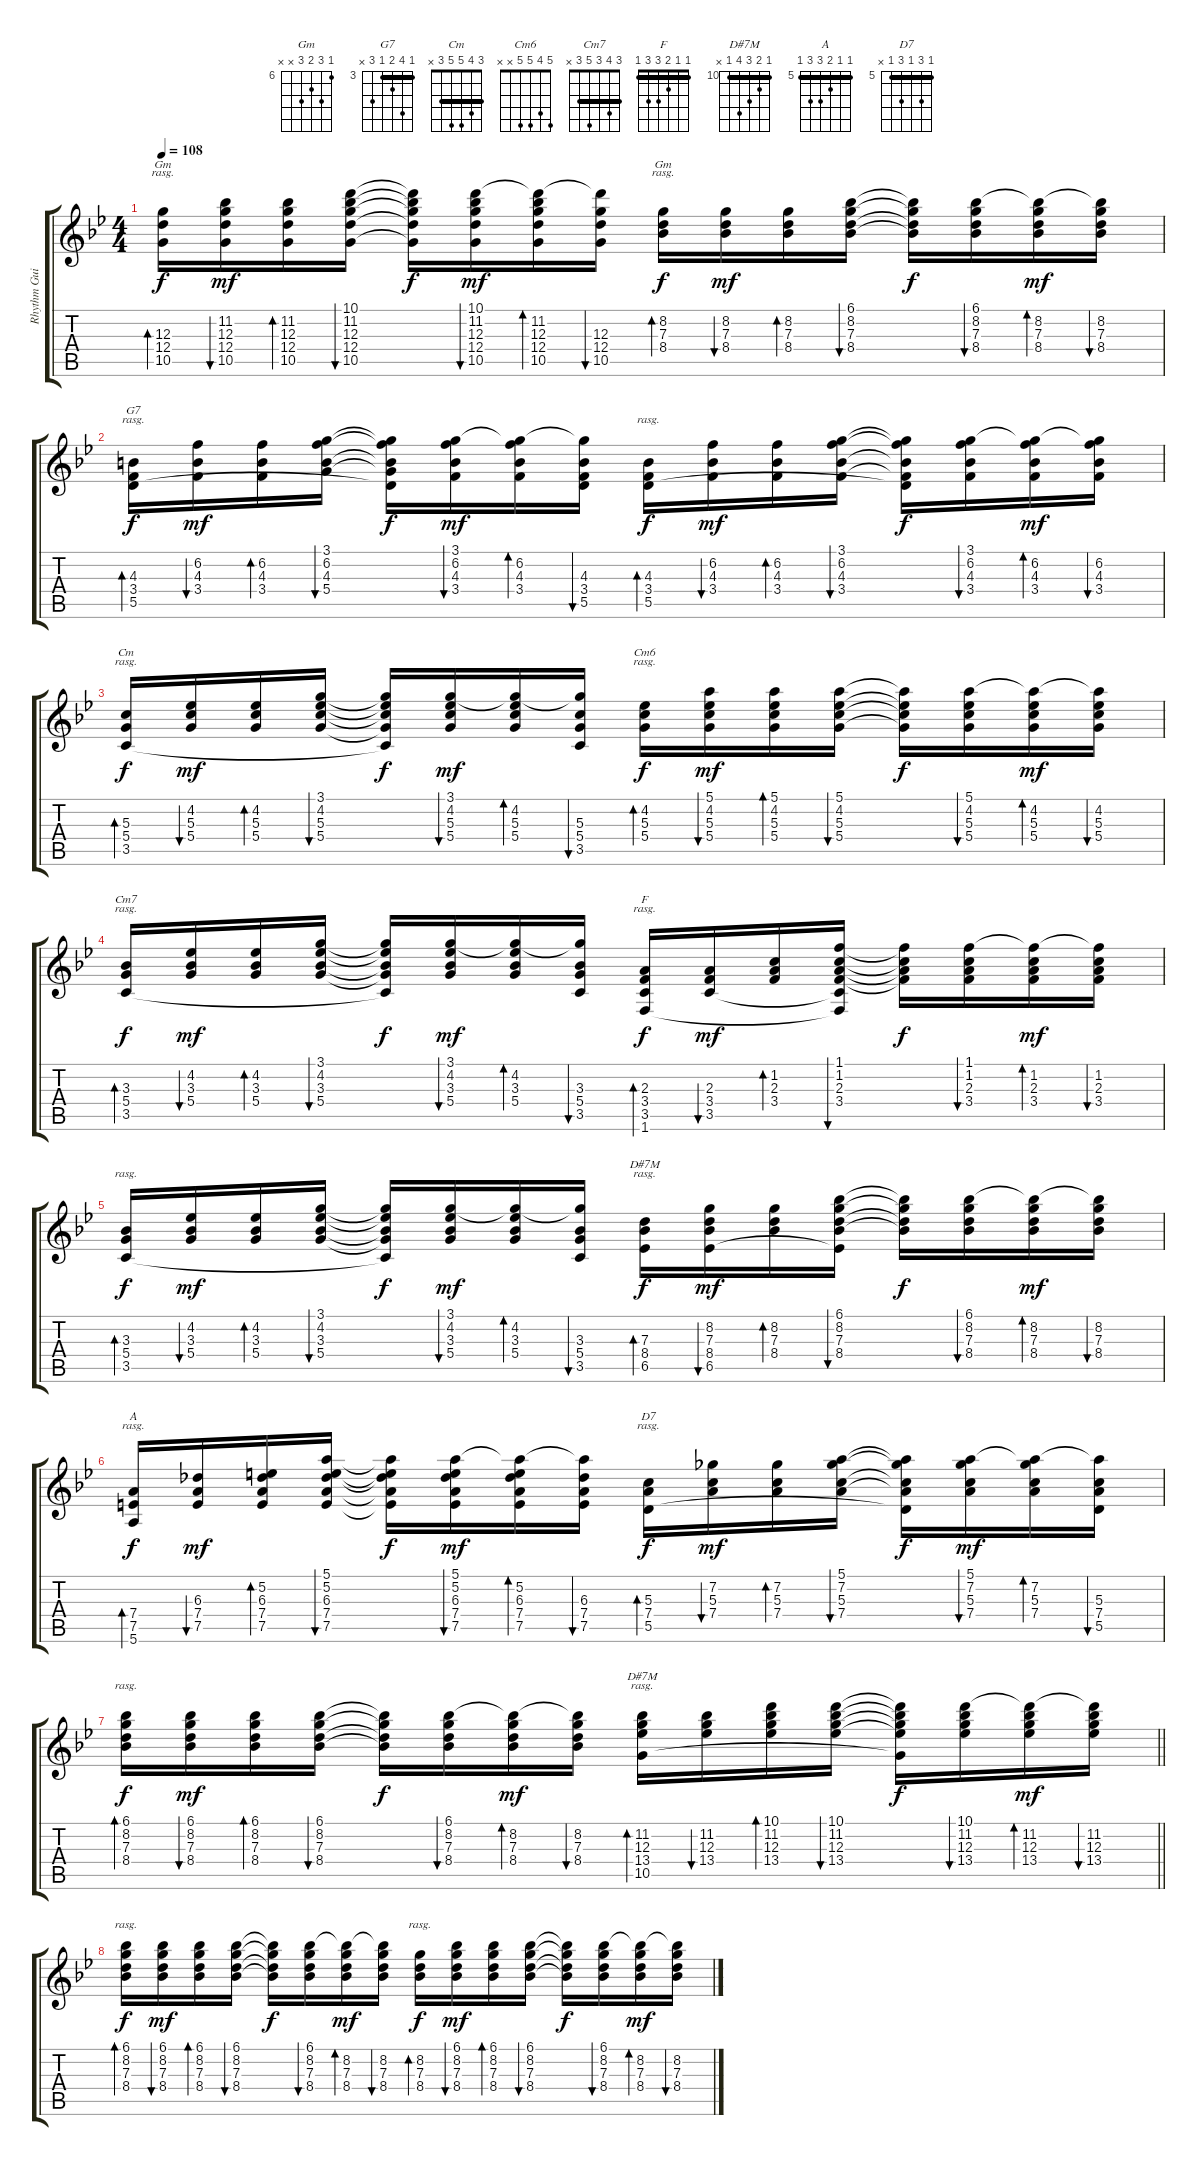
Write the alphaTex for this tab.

\track ("Rhythm Guitar 1" "Rhythm Gui") {instrument acousticguitarnylon}
\staff {score tabs}
\tuning (E4 B3 G3 D3 A2 E2) {hide}
\chord ("Gm" 10 11 12 12 10 x) {firstfret 10 barre 10}
\chord ("Gm" 6 8 7 8 x x) {firstfret 6}
\chord ("G7" 3 6 4 3 5 x) {firstfret 3 barre 3}
\chord ("Cm" 3 4 5 5 3 x) {barre 3}
\chord ("Cm6" 5 4 5 5 x x)
\chord ("Cm7" 3 4 3 5 3 x) {barre 3}
\chord ("F" 1 1 2 3 3 1) {barre 1}
\chord ("D#7M" 6 8 7 8 6 x) {firstfret 6 barre 6}
\chord ("A" 5 5 6 7 7 5) {firstfret 5 barre 5}
\chord ("D7" 5 7 5 7 5 x) {firstfret 5 barre 5}
\chord ("D#7M" 10 11 12 13 10 x) {firstfret 10 barre 10}
\ts (4 4)
\tempo 108
\clef g2
\ks gminor
(12.3 12.4 10.5).16{bd 120 ch "Gm" rasg ii dy f} (11.2 12.3 12.4 10.5).16{bu 30 dy mf} (11.2 12.3 12.4 10.5).16{bd 30} (10.1 11.2 12.3 12.4 10.5).16{bu 60} (10.1{t} 11.2{t} 12.3{t} 12.4{t} 10.5{t}).16{dy f} (10.1 11.2 12.3 12.4 10.5).16{bu 120 dy mf} (10.1{t} 11.2 12.3 12.4 10.5).16{bd 120} (10.1{t} 12.3 12.4 10.5).16{bu 120} (8.2 7.3 8.4).16{bd 120 ch "Gm" rasg ii dy f} (8.2 7.3 8.4).16{bu 30 dy mf} (8.2 7.3 8.4).16{bd 30} (6.1 8.2 7.3 8.4).16{bu 30} (6.1{t} 8.2{t} 7.3{t} 8.4{t}).16{dy f} (6.1 8.2 7.3 8.4).16{bu 30} (6.1{t} 8.2 7.3 8.4).16{bd 30 dy mf} (6.1{t} 8.2 7.3 8.4).16{bu 30} |
(4.3 3.4 5.5).16{bd 120 ch "G7" rasg ii dy f} (6.2 4.3 3.4).16{bu 30 dy mf} (6.2 4.3 3.4).16{bd 30} (3.1 6.2 4.3 5.4).16{bu 60} (3.1{t} 6.2{t} 4.3{t} 5.4{t} 5.5{t}).16{dy f} (3.1 6.2 4.3 3.4).16{bu 120 dy mf} (3.1{t} 6.2 4.3 3.4).16{bd 120} (3.1{t} 4.3 3.4 5.5).16{bu 120} (4.3 3.4 5.5).16{bd 120 rasg ii dy f} (6.2 4.3 3.4).16{bu 30 dy mf} (6.2 4.3 3.4).16{bd 30} (3.1 6.2 4.3 3.4).16{bu 30} (3.1{t} 6.2{t} 4.3{t} 3.4{t} 5.5{t}).16{dy f} (3.1 6.2 4.3 3.4).16{bu 30} (3.1{t} 6.2 4.3 3.4).16{bd 30 dy mf} (3.1{t} 6.2 4.3 3.4).16{bu 30} |
(5.3 5.4 3.5).16{bd 120 ch "Cm" rasg ii dy f} (4.2 5.3 5.4).16{bu 30 dy mf} (4.2 5.3 5.4).16{bd 30} (3.1 4.2 5.3 5.4).16{bu 60} (3.1{t} 4.2{t} 5.3{t} 5.4{t} 3.5{t}).16{dy f} (3.1 4.2 5.3 5.4).16{bu 120 dy mf} (3.1{t} 4.2 5.3 5.4).16{bd 120} (3.1{t} 5.3 5.4 3.5).16{bu 120} (4.2 5.3 5.4).16{bd 120 ch "Cm6" rasg ii dy f} (5.1 4.2 5.3 5.4).16{bu 30 dy mf} (5.1 4.2 5.3 5.4).16{bd 30} (5.1 4.2 5.3 5.4).16{bu 30} (5.1{t} 4.2{t} 5.3{t} 5.4{t}).16{dy f} (5.1 4.2 5.3 5.4).16{bu 30} (5.1{t} 4.2 5.3 5.4).16{bd 30 dy mf} (5.1{t} 4.2 5.3 5.4).16{bu 30} |
(3.3 5.4 3.5).16{bd 120 ch "Cm7" rasg ii dy f} (4.2 3.3 5.4).16{bu 30 dy mf} (4.2 3.3 5.4).16{bd 30} (3.1 4.2 3.3 5.4).16{bu 60} (3.1{t} 4.2{t} 3.3{t} 5.4{t} 3.5{t}).16{dy f} (3.1 4.2 3.3 5.4).16{bu 120 dy mf} (3.1{t} 4.2 3.3 5.4).16{bd 120} (3.1{t} 3.3 5.4 3.5).16{bu 120} (2.3 3.4 3.5 1.6).16{bd 120 ch "F" rasg ii dy f} (2.3 3.4 3.5).16{bu 30 dy mf} (1.2 2.3 3.4).16{bd 30} (1.1 1.2 2.3 3.4 3.5{t} 1.6{t}).16{bu 30} (1.1{t} 1.2{t} 2.3{t} 3.4{t}).16{dy f} (1.1 1.2 2.3 3.4).16{bu 30} (1.1{t} 1.2 2.3 3.4).16{bd 30 dy mf} (1.1{t} 1.2 2.3 3.4).16{bu 30} |
(3.3 5.4 3.5).16{bd 120 rasg ii dy f} (4.2 3.3 5.4).16{bu 30 dy mf} (4.2 3.3 5.4).16{bd 30} (3.1 4.2 3.3 5.4).16{bu 60} (3.1{t} 4.2{t} 3.3{t} 5.4{t} 3.5{t}).16{dy f} (3.1 4.2 3.3 5.4).16{bu 120 dy mf} (3.1{t} 4.2 3.3 5.4).16{bd 120} (3.1{t} 3.3 5.4 3.5).16{bu 120} (7.3 8.4 6.5).16{bd 120 ch "D#7M" rasg ii dy f} (8.2 7.3 8.4 6.5).16{bu 30 dy mf} (8.2 7.3 8.4).16{bd 30} (6.1 8.2 7.3 8.4 6.5{t}).16{bu 30} (6.1{t} 8.2{t} 7.3{t} 8.4{t}).16{dy f} (6.1 8.2 7.3 8.4).16{bu 30} (6.1{t} 8.2 7.3 8.4).16{bd 30 dy mf} (6.1{t} 8.2 7.3 8.4).16{bu 30} |
(7.4 7.5 5.6).16{bd 120 ch "A" rasg ii dy f} (6.3 7.4 7.5).16{bu 30 dy mf} (5.2 6.3 7.4 7.5).16{bd 30} (5.1 5.2 6.3 7.4 7.5).16{bu 60} (5.1{t} 5.2{t} 6.3{t} 7.4{t} 7.5{t}).16{dy f} (5.1 5.2 6.3 7.4 7.5).16{bu 120 dy mf} (5.1{t} 5.2 6.3 7.4 7.5).16{bd 120} (5.1{t} 6.3 7.4 7.5).16{bu 120} (5.3 7.4 5.5).16{bd 120 ch "D7" rasg ii dy f} (7.2 5.3 7.4).16{bu 30 dy mf} (7.2 5.3 7.4).16{bd 30} (5.1 7.2 5.3 7.4).16{bu 60} (5.1{t} 7.2{t} 5.3{t} 7.4{t} 5.5{t}).16{dy f} (5.1 7.2 5.3 7.4).16{bu 120 dy mf} (5.1{t} 7.2 5.3 7.4).16{bd 120} (5.1{t} 5.3 7.4 5.5).16{bu 120} |
\barLineRight lightlight
(6.1 8.2 7.3 8.4).16{bd 120 rasg ii dy f} (6.1 8.2 7.3 8.4).16{bu 30 dy mf} (6.1 8.2 7.3 8.4).16{bd 30} (6.1 8.2 7.3 8.4).16{bu 30} (6.1{t} 8.2{t} 7.3{t} 8.4{t}).16{dy f} (6.1 8.2 7.3 8.4).16{bu 30} (6.1{t} 8.2 7.3 8.4).16{bd 30 dy mf} (6.1{t} 8.2 7.3 8.4).16{bu 30} (11.2 12.3 13.4 10.5).16{bd 120 ch "D#7M" rasg ii} (11.2 12.3 13.4).16{bu 30} (10.1 11.2 12.3 13.4).16{bd 30} (10.1 11.2 12.3 13.4).16{bu 30} (10.1{t} 11.2{t} 12.3{t} 13.4{t} 10.5{t}).16{dy f} (10.1 11.2 12.3 13.4).16{bu 30} (10.1{t} 11.2 12.3 13.4).16{bd 30 dy mf} (10.1{t} 11.2 12.3 13.4).16{bu 30} |
\section ("" "")
(6.1 8.2 7.3 8.4).16{bd 120 rasg ii dy f} (6.1 8.2 7.3 8.4).16{bu 30 dy mf} (6.1 8.2 7.3 8.4).16{bd 30} (6.1 8.2 7.3 8.4).16{bu 30} (6.1{t} 8.2{t} 7.3{t} 8.4{t}).16{dy f} (6.1 8.2 7.3 8.4).16{bu 30} (6.1{t} 8.2 7.3 8.4).16{bd 30 dy mf} (6.1{t} 8.2 7.3 8.4).16{bu 30} (8.2 7.3 8.4).16{bd 120 rasg ii dy f} (6.1 8.2 7.3 8.4).16{bu 30 dy mf} (6.1 8.2 7.3 8.4).16{bd 30} (6.1 8.2 7.3 8.4).16{bu 30} (6.1{t} 8.2{t} 7.3{t} 8.4{t}).16{dy f} (6.1 8.2 7.3 8.4).16{bu 30} (6.1{t} 8.2 7.3 8.4).16{bd 30 dy mf} (6.1{t} 8.2 7.3 8.4).16{bu 30}
